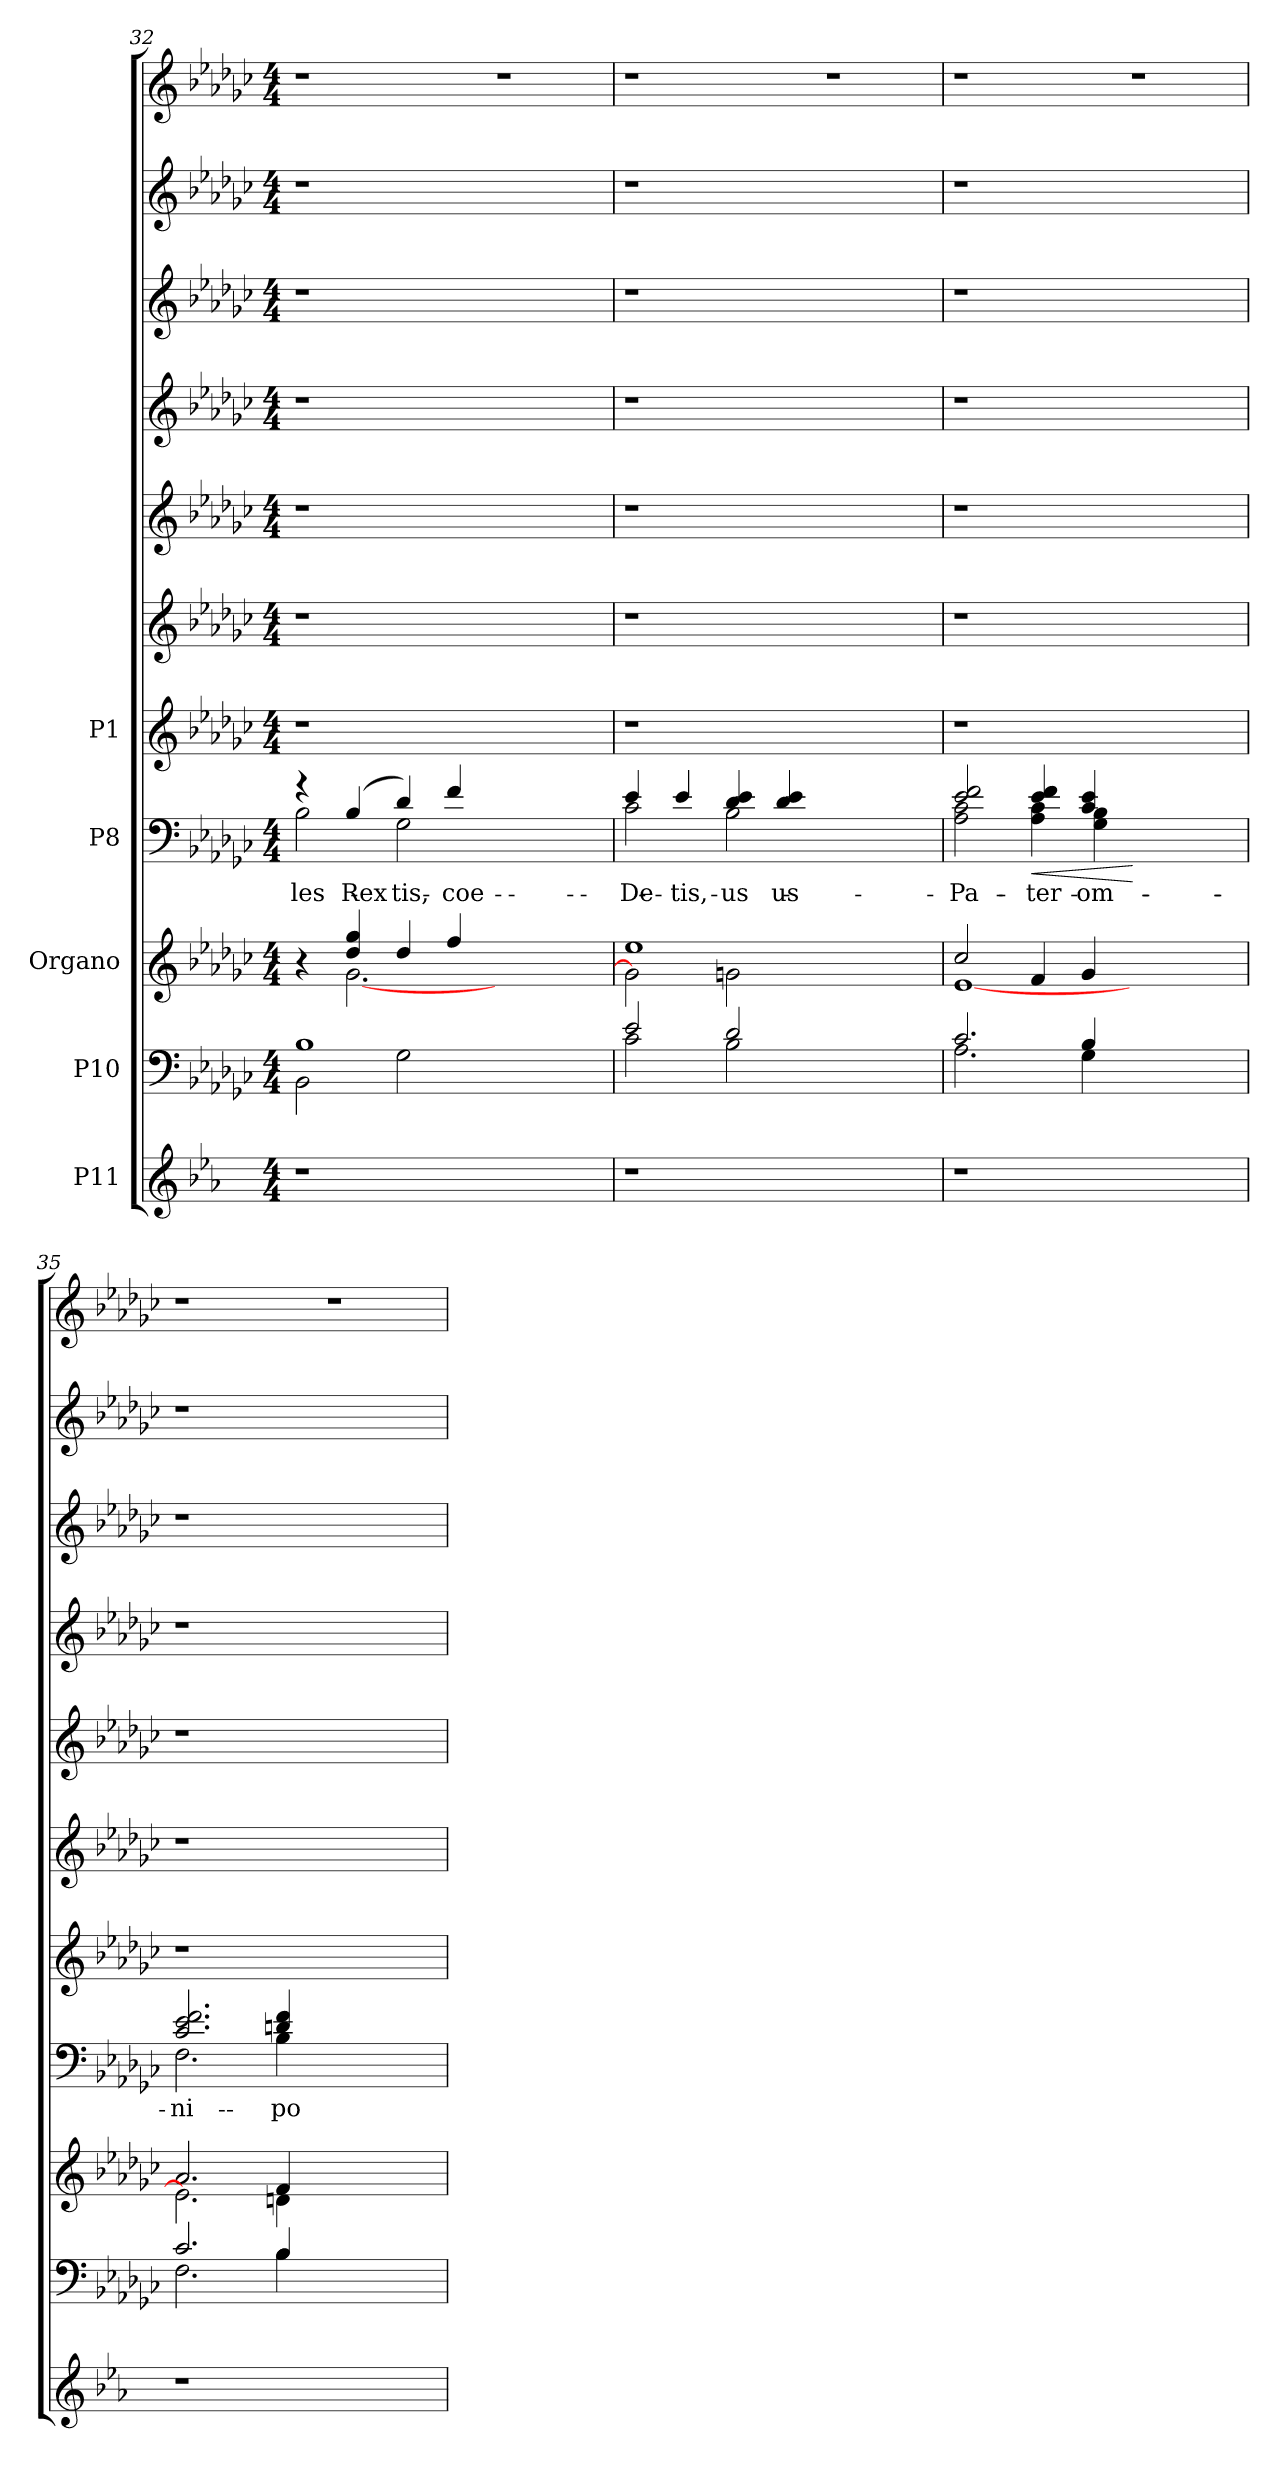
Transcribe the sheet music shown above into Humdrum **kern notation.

**kern	**kern	**kern	**kern	**text	**dynam	**kern	**kern	**kern	**kern	**kern	**kern	**kern
*part5	*part4	*part3	*part2	*part2	*part2	*part1	*part1	*part1	*part1	*part1	*part1	*part1
*staff11	*staff10	*staff9	*staff8	*staff8	*staff8	*staff7	*staff6	*staff5	*staff4	*staff3	*staff2	*staff1
*I"P11	*I"P10	*I"Organo	*I"P8	*	*	*I"P1	*	*	*	*	*	*
*clefG2	*clefF4	*clefG2	*clefF4	*	*	*clefG2	*clefG2	*clefG2	*clefG2	*clefG2	*clefG2	*clefG2
*k[b-e-a-]	*k[b-e-a-d-g-c-]	*k[b-e-a-d-g-c-]	*k[b-e-a-d-g-c-]	*	*	*k[b-e-a-d-g-c-]	*k[b-e-a-d-g-c-]	*k[b-e-a-d-g-c-]	*k[b-e-a-d-g-c-]	*k[b-e-a-d-g-c-]	*k[b-e-a-d-g-c-]	*k[b-e-a-d-g-c-]
*E-:	*G-:	*G-:	*G-:	*	*	*G-:	*G-:	*G-:	*G-:	*G-:	*G-:	*G-:
*M4/4	*M4/4	*M4/4	*M4/4	*	*	*M4/4	*M4/4	*M4/4	*M4/4	*M4/4	*M4/4	*M4/4
=32	=32	=32	=32	=32	=32	=32	=32	=32	=32	=32	=32	=32
*	*^	*^	*^	*	*	*	*	*	*	*	*	*
!	!	!	!	!	!	!	!LO:LY:b:color=#000000	!	!	!	!	!	!	!	!
1r	1B-i	2BB-i\	4r	4ryy	4r	2B-i\	-les-	.	1r	1r	1r	1r	1r	1r	1r
!	!	!	!	!	!	!	!LO:LY:a:color=#000000	!	!	!	!	!	!	!	!
.	.	.	4dd-i/ 4gg-i	[2.g-i\	(4B-i/	.	Rex	.	.	.	.	.	.	.	.
!	!	!	!	!	!	!	!LO:LY:b:color=#000000	!	!	!	!	!	!	!	!
.	.	2G-i\	4dd-i/	.	4d-i/)	2G-i\	-tis,	.	.	.	.	.	.	.	.
!	!	!	!	!	!	!	!LO:LY:a:color=#000000	!	!	!	!	!	!	!	!
.	.	.	4ffi/	.	4fi/	.	coe-	.	.	.	.	.	.	.	.
1ryy	1ryy	1ryy	1ryy	1ryy	1ryy	1ryy	.	.	1ryy	1ryy	1ryy	1ryy	1ryy	1ryy	1r
=33	=33	=33	=33	=33	=33	=33	=33	=33	=33	=33	=33	=33	=33	=33	=33
!	!	!	!	!	!	!	!LO:LY:a:color=#000000	!	!	!	!	!	!	!	!
!	!	!	!	!	!	!	!LO:LY:b:color=#000000	!	!	!	!	!	!	!	!
1r	2e-i/	2c-i\	1ee-i	2g-i\]	4e-i/	2c-i\	De-	.	1r	1r	1r	1r	1r	1r	1r
!	!	!	!	!	!	!	!LO:LY:a:color=#000000	!	!	!	!	!	!	!	!
.	.	.	.	.	4e-i/	.	-tis,	.	.	.	.	.	.	.	.
!	!	!	!	!	!	!	!LO:LY:a:color=#000000	!	!	!	!	!	!	!	!
!	!	!	!	!	!	!	!LO:LY:b:color=#000000	!	!	!	!	!	!	!	!
.	2d-i/	2B-i\	.	2gni\	4d-i/ 4e-i	2B-i\	-us	.	.	.	.	.	.	.	.
!	!	!	!	!	!	!	!LO:LY:a:color=#000000	!	!	!	!	!	!	!	!
.	.	.	.	.	4d-i/ 4e-i	.	-us	.	.	.	.	.	.	.	.
1ryy	1ryy	1ryy	1ryy	1ryy	1ryy	1ryy	.	.	1ryy	1ryy	1ryy	1ryy	1ryy	1ryy	1r
=34	=34	=34	=34	=34	=34	=34	=34	=34	=34	=34	=34	=34	=34	=34	=34
!	!	!	!	!	!	!	!LO:LY:a:color=#000000	!	!	!	!	!	!	!	!
1r	2.c-i/	2.A-i\	2cc-i/	[1e-i	2e-i/ 2fi	2A-i\ 2c-i	Pa-	.	1r	1r	1r	1r	1r	1r	1r
!	!	!	!	!	!	!	!LO:LY:a:color=#000000	!LO:HP:b	!	!	!	!	!	!	!
.	.	.	4fi/	.	4e-i/ 4fi	4A-i\ 4c-i	-ter	<	.	.	.	.	.	.	.
!	!	!	!	!	!	!	!LO:LY:a:color=#000000	!	!	!	!	!	!	!	!
.	4B-i/	4G-i\	4g-i/	.	4c-i/ 4e-i	4G-i\ 4B-i	om-	.	.	.	.	.	.	.	.
1ryy	1ryy	1ryy	1ryy	1ryy	1ryy	1ryy	.	[	1ryy	1ryy	1ryy	1ryy	1ryy	1ryy	1r
=35	=35	=35	=35	=35	=35	=35	=35	=35	=35	=35	=35	=35	=35	=35	=35
!	!	!	!	!	!	!	!LO:LY:a:color=#000000	!	!	!	!	!	!	!	!
1r	2.c-i/	2.Fi\	2.a-i/	2.e-i\]	2.c-i/ 2.e-i 2.fi	2.Fi\	-ni-	.	1r	1r	1r	1r	1r	1r	1r
!	!	!	!	!	!	!	!LO:LY:a:color=#000000	!	!	!	!	!	!	!	!
.	4B-i/	4B-i\	4fi/	4dni\	4dni/ 4fi	4B-i\	-po-	.	.	.	.	.	.	.	.
1ryy	1ryy	1ryy	1ryy	1ryy	1ryy	1ryy	.	.	1ryy	1ryy	1ryy	1ryy	1ryy	1ryy	1r
*	*v	*v	*	*	*v	*v	*	*	*	*	*	*	*	*	*
*	*	*v	*v	*	*	*	*	*	*	*	*	*	*
=	=	=	=	=	=	=	=	=	=	=	=	=
*-	*-	*-	*-	*-	*-	*-	*-	*-	*-	*-	*-	*-
